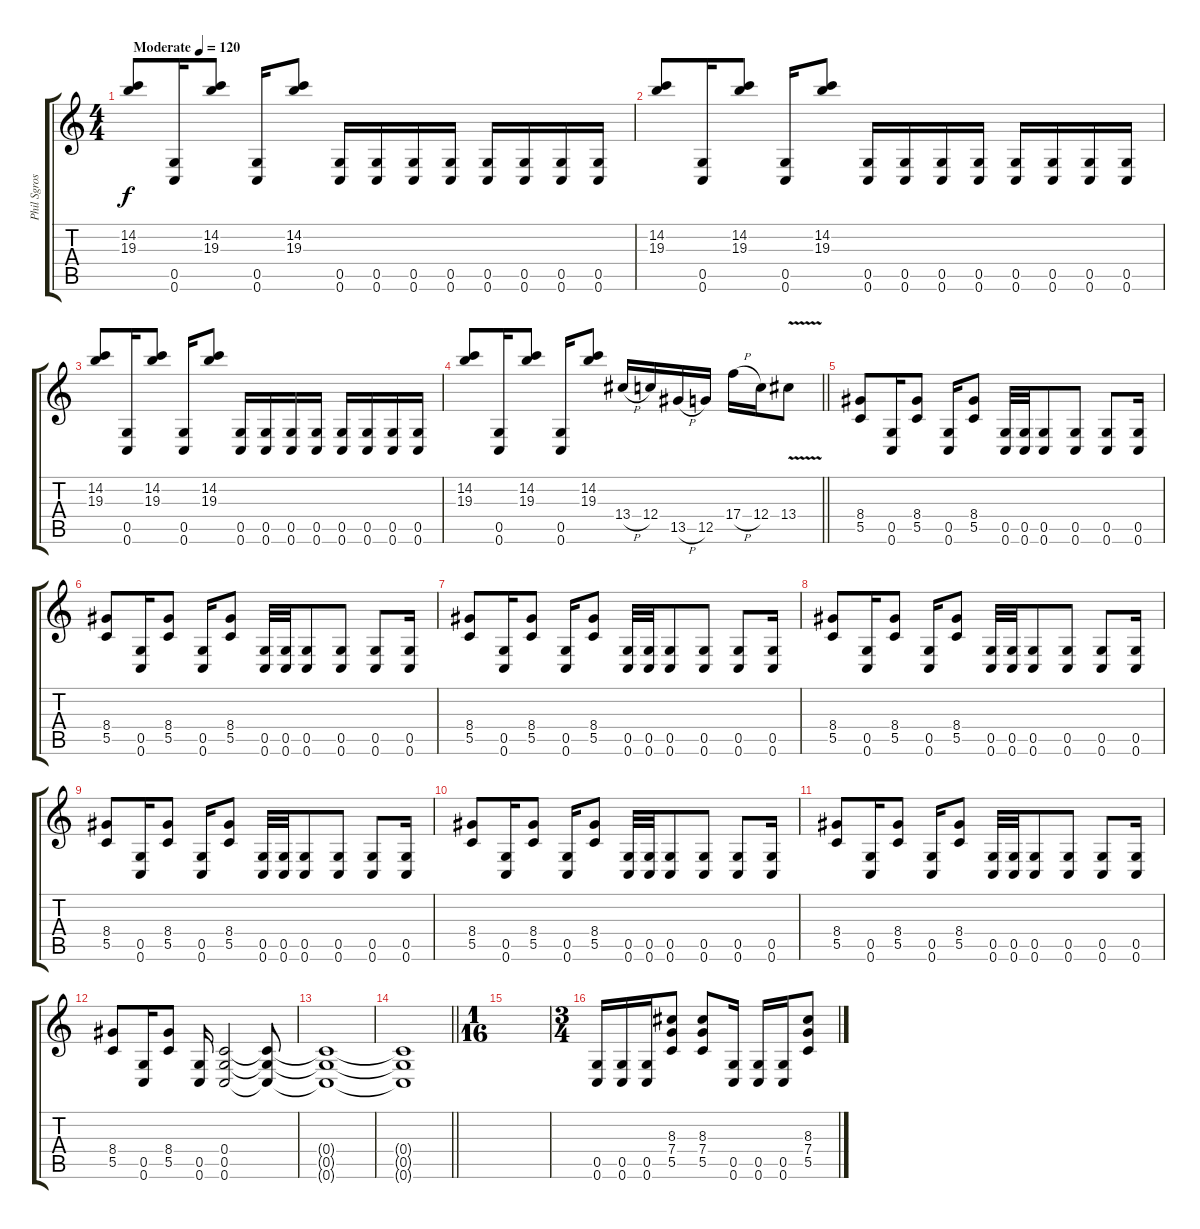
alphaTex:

\track ("Phil Sgrosso" "Phil Sgros") {instrument distortionguitar}
\staff {score tabs}
\tuning (D4 A3 F3 C3 G2 C2) {hide}
\ts (4 4)
\tempo (120 "Moderate")
\clef g2
\ks c
(14.2 19.3).8{dy f instrument distortionguitar} (0.5 0.6).16 (14.2 19.3).8 (0.5 0.6).16 (14.2 19.3).8 (0.5 0.6).16 (0.5 0.6).16 (0.5 0.6).16 (0.5 0.6).16 (0.5 0.6).16 (0.5 0.6).16 (0.5 0.6).16 (0.5 0.6).16 |
(14.2 19.3).8 (0.5 0.6).16 (14.2 19.3).8 (0.5 0.6).16 (14.2 19.3).8 (0.5 0.6).16 (0.5 0.6).16 (0.5 0.6).16 (0.5 0.6).16 (0.5 0.6).16 (0.5 0.6).16 (0.5 0.6).16 (0.5 0.6).16 |
(14.2 19.3).8 (0.5 0.6).16 (14.2 19.3).8 (0.5 0.6).16 (14.2 19.3).8 (0.5 0.6).16 (0.5 0.6).16 (0.5 0.6).16 (0.5 0.6).16 (0.5 0.6).16 (0.5 0.6).16 (0.5 0.6).16 (0.5 0.6).16 |
\barLineRight lightlight
(14.2 19.3).8 (0.5 0.6).16 (14.2 19.3).8 (0.5 0.6).16 (14.2 19.3).8 13.4{h}.16 12.4.16 13.5{h}.16 12.5.16 17.4{h}.16 12.4.16 13.4{v}.8 |
\section ("" " ")
(8.4 5.5).8 (0.5 0.6).16 (8.4 5.5).8 (0.5 0.6).16 (8.4 5.5).8 (0.5 0.6).32 (0.5 0.6).32 (0.5 0.6).8 (0.5 0.6).8 (0.5 0.6).8 (0.5 0.6).16 |
(8.4 5.5).8 (0.5 0.6).16 (8.4 5.5).8 (0.5 0.6).16 (8.4 5.5).8 (0.5 0.6).32 (0.5 0.6).32 (0.5 0.6).8 (0.5 0.6).8 (0.5 0.6).8 (0.5 0.6).16 |
(8.4 5.5).8 (0.5 0.6).16 (8.4 5.5).8 (0.5 0.6).16 (8.4 5.5).8 (0.5 0.6).32 (0.5 0.6).32 (0.5 0.6).8 (0.5 0.6).8 (0.5 0.6).8 (0.5 0.6).16 |
(8.4 5.5).8 (0.5 0.6).16 (8.4 5.5).8 (0.5 0.6).16 (8.4 5.5).8 (0.5 0.6).32 (0.5 0.6).32 (0.5 0.6).8 (0.5 0.6).8 (0.5 0.6).8 (0.5 0.6).16 |
(8.4 5.5).8 (0.5 0.6).16 (8.4 5.5).8 (0.5 0.6).16 (8.4 5.5).8 (0.5 0.6).32 (0.5 0.6).32 (0.5 0.6).8 (0.5 0.6).8 (0.5 0.6).8 (0.5 0.6).16 |
(8.4 5.5).8 (0.5 0.6).16 (8.4 5.5).8 (0.5 0.6).16 (8.4 5.5).8 (0.5 0.6).32 (0.5 0.6).32 (0.5 0.6).8 (0.5 0.6).8 (0.5 0.6).8 (0.5 0.6).16 |
(8.4 5.5).8 (0.5 0.6).16 (8.4 5.5).8 (0.5 0.6).16 (8.4 5.5).8 (0.5 0.6).32 (0.5 0.6).32 (0.5 0.6).8 (0.5 0.6).8 (0.5 0.6).8 (0.5 0.6).16 |
(8.4 5.5).8 (0.5 0.6).16 (8.4 5.5).8 (0.5 0.6).16 (0.4 0.5 0.6).2 (0.4{t} 0.5{t} 0.6{t}).8 |
(0.4{t} 0.5{t} 0.6{t}).1 |
\barLineRight lightlight
(0.4{t} 0.5{t} 0.6{t}).1 |
\ts (1 16)
|
\ts (3 4)
(0.5 0.6).16 (0.5 0.6).16 (0.5 0.6).16 (8.3 7.4 5.5).8 (8.3 7.4 5.5).8 (0.5 0.6).16 (0.5 0.6).16 (0.5 0.6).16 (8.3 7.4 5.5).8
